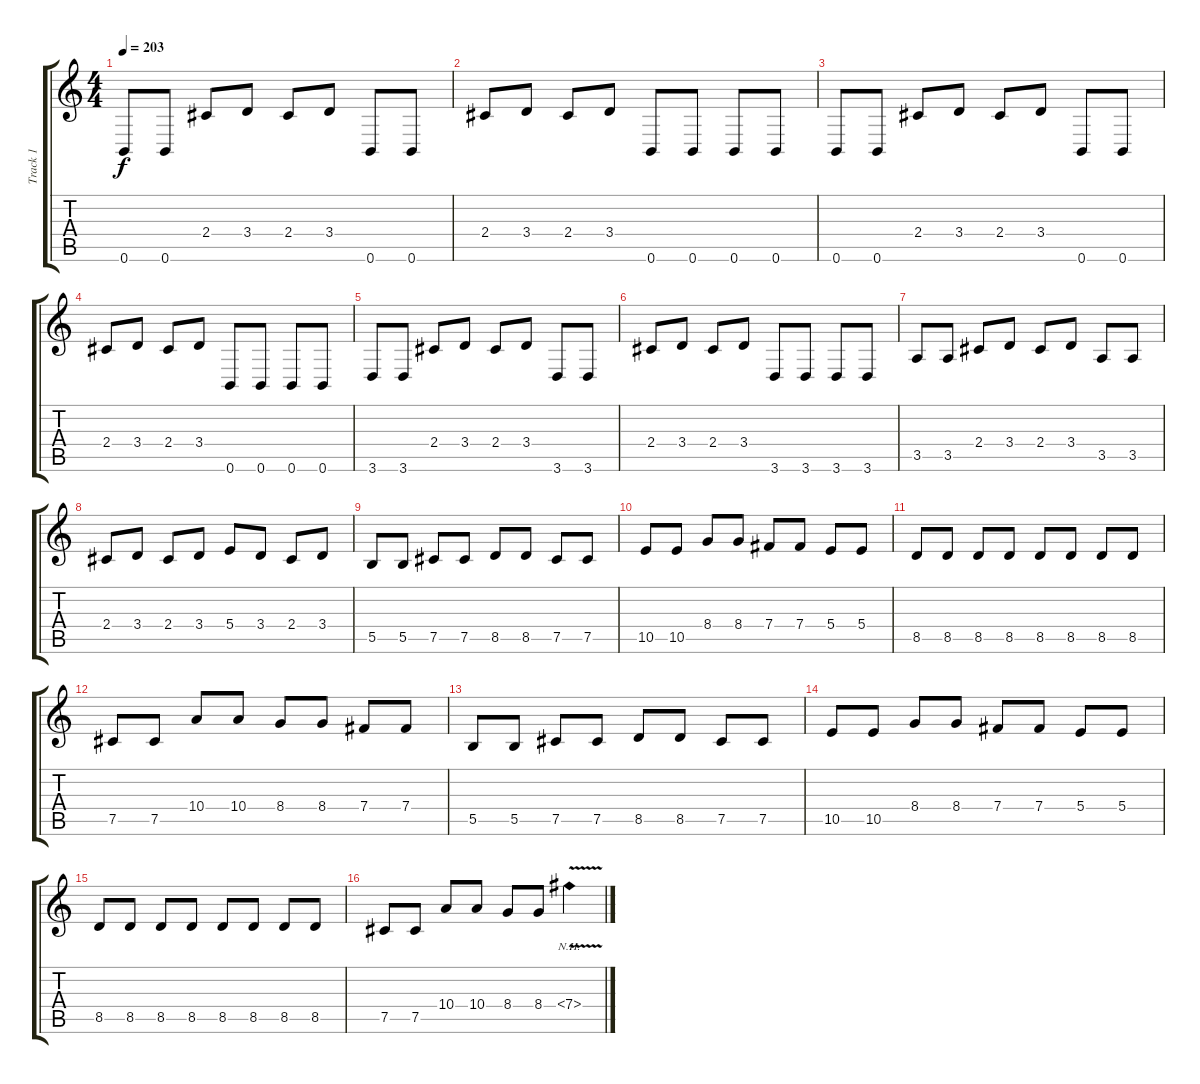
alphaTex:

\track ("Track 1" "Track 1") {instrument overdrivenguitar}
\staff {score tabs}
\tuning (Db4 Ab3 E3 B2 Gb2 B1) {hide}
\ts (4 4)
\tempo 203
\clef g2
\ks c
0.6.8{dy f} 0.6.8 2.4.8 3.4.8 2.4.8 3.4.8 0.6.8 0.6.8 |
2.4.8 3.4.8 2.4.8 3.4.8 0.6.8 0.6.8 0.6.8 0.6.8 |
0.6.8 0.6.8 2.4.8 3.4.8 2.4.8 3.4.8 0.6.8 0.6.8 |
2.4.8 3.4.8 2.4.8 3.4.8 0.6.8 0.6.8 0.6.8 0.6.8 |
3.6.8 3.6.8 2.4.8 3.4.8 2.4.8 3.4.8 3.6.8 3.6.8 |
2.4.8 3.4.8 2.4.8 3.4.8 3.6.8 3.6.8 3.6.8 3.6.8 |
3.5.8 3.5.8 2.4.8 3.4.8 2.4.8 3.4.8 3.5.8 3.5.8 |
2.4.8 3.4.8 2.4.8 3.4.8 5.4.8 3.4.8 2.4.8 3.4.8 |
5.5.8 5.5.8 7.5.8 7.5.8 8.5.8 8.5.8 7.5.8 7.5.8 |
10.5.8 10.5.8 8.4.8 8.4.8 7.4.8 7.4.8 5.4.8 5.4.8 |
8.5.8 8.5.8 8.5.8 8.5.8 8.5.8 8.5.8 8.5.8 8.5.8 |
7.5.8 7.5.8 10.4.8 10.4.8 8.4.8 8.4.8 7.4.8 7.4.8 |
5.5.8 5.5.8 7.5.8 7.5.8 8.5.8 8.5.8 7.5.8 7.5.8 |
10.5.8 10.5.8 8.4.8 8.4.8 7.4.8 7.4.8 5.4.8 5.4.8 |
8.5.8 8.5.8 8.5.8 8.5.8 8.5.8 8.5.8 8.5.8 8.5.8 |
7.5.8 7.5.8 10.4.8 10.4.8 8.4.8 8.4.8 7.4{nh v}.4
